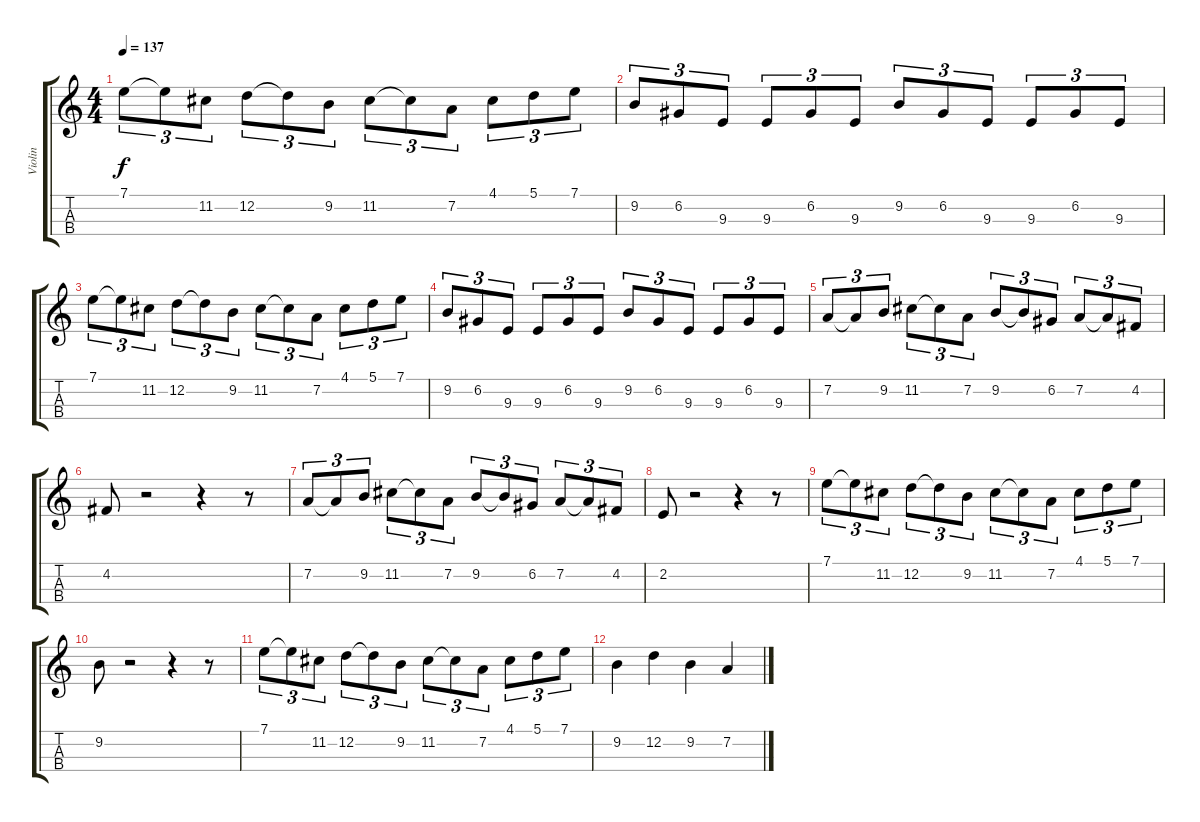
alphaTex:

\track ("Violin" "Violin") {instrument violin}
\staff {score tabs}
\tuning (A4 D4 G3 C3) {hide}
\ts (4 4)
\tempo 137
\clef g2
\ks c
7.1.8{tu (3 2) dy f} 7.1{t}.8{tu (3 2)} 11.2.8{tu (3 2)} 12.2.8{tu (3 2)} 12.2{t}.8{tu (3 2)} 9.2.8{tu (3 2)} 11.2.8{tu (3 2)} 11.2{t}.8{tu (3 2)} 7.2.8{tu (3 2)} 4.1.8{tu (3 2)} 5.1.8{tu (3 2)} 7.1.8{tu (3 2)} |
9.2.8{tu (3 2)} 6.2.8{tu (3 2)} 9.3.8{tu (3 2)} 9.3.8{tu (3 2)} 6.2.8{tu (3 2)} 9.3.8{tu (3 2)} 9.2.8{tu (3 2)} 6.2.8{tu (3 2)} 9.3.8{tu (3 2)} 9.3.8{tu (3 2)} 6.2.8{tu (3 2)} 9.3.8{tu (3 2)} |
7.1.8{tu (3 2)} 7.1{t}.8{tu (3 2)} 11.2.8{tu (3 2)} 12.2.8{tu (3 2)} 12.2{t}.8{tu (3 2)} 9.2.8{tu (3 2)} 11.2.8{tu (3 2)} 11.2{t}.8{tu (3 2)} 7.2.8{tu (3 2)} 4.1.8{tu (3 2)} 5.1.8{tu (3 2)} 7.1.8{tu (3 2)} |
9.2.8{tu (3 2)} 6.2.8{tu (3 2)} 9.3.8{tu (3 2)} 9.3.8{tu (3 2)} 6.2.8{tu (3 2)} 9.3.8{tu (3 2)} 9.2.8{tu (3 2)} 6.2.8{tu (3 2)} 9.3.8{tu (3 2)} 9.3.8{tu (3 2)} 6.2.8{tu (3 2)} 9.3.8{tu (3 2)} |
7.2.8{tu (3 2)} 7.2{t}.8{tu (3 2)} 9.2.8{tu (3 2)} 11.2.8{tu (3 2)} 11.2{t}.8{tu (3 2)} 7.2.8{tu (3 2)} 9.2.8{tu (3 2)} 9.2{t}.8{tu (3 2)} 6.2.8{tu (3 2)} 7.2.8{tu (3 2)} 7.2{t}.8{tu (3 2)} 4.2.8{tu (3 2)} |
4.2.8 r.2 r.4 r.8 |
7.2.8{tu (3 2)} 7.2{t}.8{tu (3 2)} 9.2.8{tu (3 2)} 11.2.8{tu (3 2)} 11.2{t}.8{tu (3 2)} 7.2.8{tu (3 2)} 9.2.8{tu (3 2)} 9.2{t}.8{tu (3 2)} 6.2.8{tu (3 2)} 7.2.8{tu (3 2)} 7.2{t}.8{tu (3 2)} 4.2.8{tu (3 2)} |
2.2.8 r.2 r.4 r.8 |
7.1.8{tu (3 2)} 7.1{t}.8{tu (3 2)} 11.2.8{tu (3 2)} 12.2.8{tu (3 2)} 12.2{t}.8{tu (3 2)} 9.2.8{tu (3 2)} 11.2.8{tu (3 2)} 11.2{t}.8{tu (3 2)} 7.2.8{tu (3 2)} 4.1.8{tu (3 2)} 5.1.8{tu (3 2)} 7.1.8{tu (3 2)} |
9.2.8 r.2 r.4 r.8 |
7.1.8{tu (3 2)} 7.1{t}.8{tu (3 2)} 11.2.8{tu (3 2)} 12.2.8{tu (3 2)} 12.2{t}.8{tu (3 2)} 9.2.8{tu (3 2)} 11.2.8{tu (3 2)} 11.2{t}.8{tu (3 2)} 7.2.8{tu (3 2)} 4.1.8{tu (3 2)} 5.1.8{tu (3 2)} 7.1.8{tu (3 2)} |
9.2.4 12.2.4 9.2.4 7.2.4
